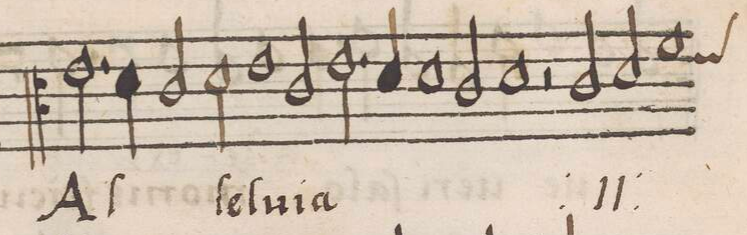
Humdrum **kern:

**kern	**text	**text
*I"CANTVS	*	*
*clefC3	*	*
*k[]	*	*
2.e\	Al-	.
4d\	.	.
2c/	.	.
2d\	-le-	.
=2-	=2-	=2-
1e	-lu-	.
2c/	-ia	.
2.e\	.	.
=3-	=3-	=3-
4d/	.	.
1d	.	.
2c/	.	.
=4-	=4-	=4-
1d	.	.
*	*ij	*
2r	.	.
2c/	Al-	.
=5-	=5-	=5-
2d/	.	.
*custos:e	*	*
1f	-le-	.
*-	*-	*-
